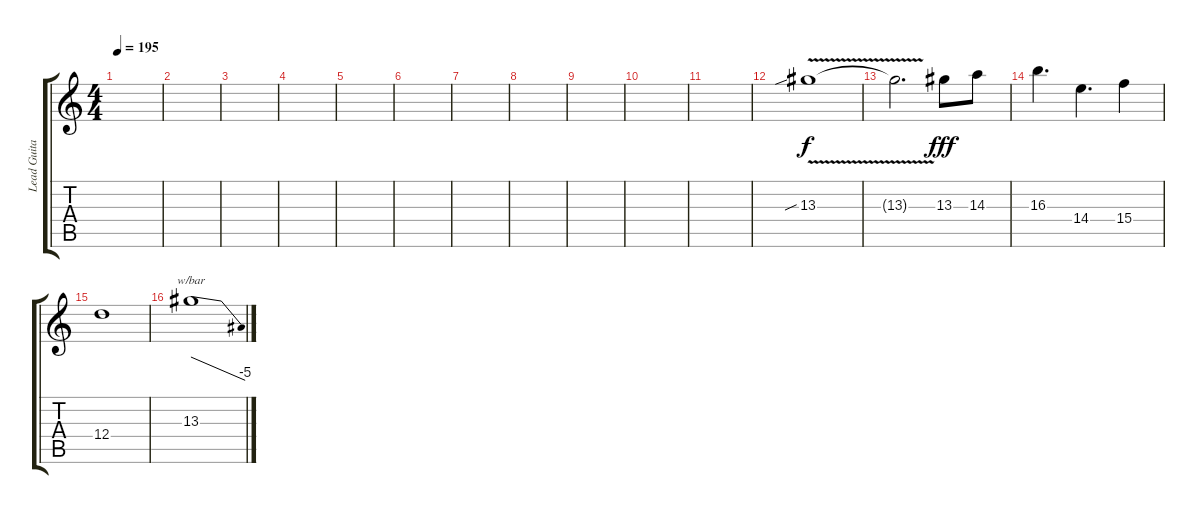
\track ("Lead Guitar" "Lead Guita") {instrument distortionguitar bank 255}
\staff {score tabs}
\tuning (E4 B3 G3 D3 A2 E2) {hide}
\ts (4 4)
\tempo 195
\clef g2
\ks c
|
|
|
|
|
|
|
|
|
|
|
13.3{v sib}.1 |
13.3{t}.2{d} 13.3.8{dy fff} 14.3.8 |
16.3.4{d} 14.4.4{d} 15.4.4 |
12.4.1 |
13.3.1{tbe (dive default 0 0 60 -20)}
